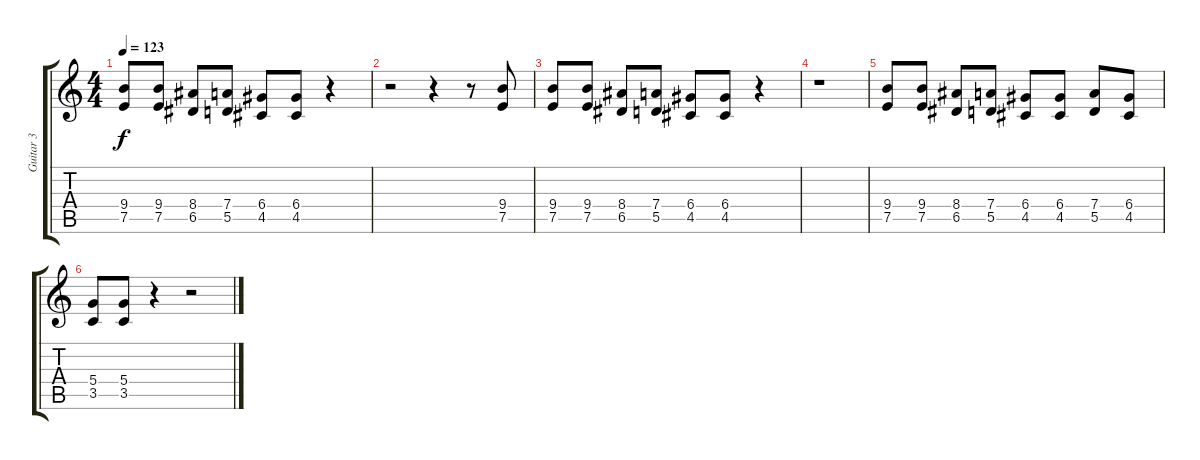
\track ("Guitar 3" "Guitar 3") {instrument distortionguitar}
\staff {score tabs}
\tuning (E4 B3 G3 D3 A2 E2) {hide}
\ts (4 4)
\tempo 123
\clef g2
\ks c
(9.4 7.5).8{dy f} (9.4 7.5).8 (8.4 6.5).8 (7.4 5.5).8 (6.4 4.5).8 (6.4 4.5).8 r.4 |
r.2 r.4 r.8 (9.4 7.5).8 |
(9.4 7.5).8 (9.4 7.5).8 (8.4 6.5).8 (7.4 5.5).8 (6.4 4.5).8 (6.4 4.5).8 r.4 |
r.1 |
(9.4 7.5).8 (9.4 7.5).8 (8.4 6.5).8 (7.4 5.5).8 (6.4 4.5).8 (6.4 4.5).8 (7.4 5.5).8 (6.4 4.5).8 |
(5.4 3.5).8 (5.4 3.5).8 r.4 r.2
